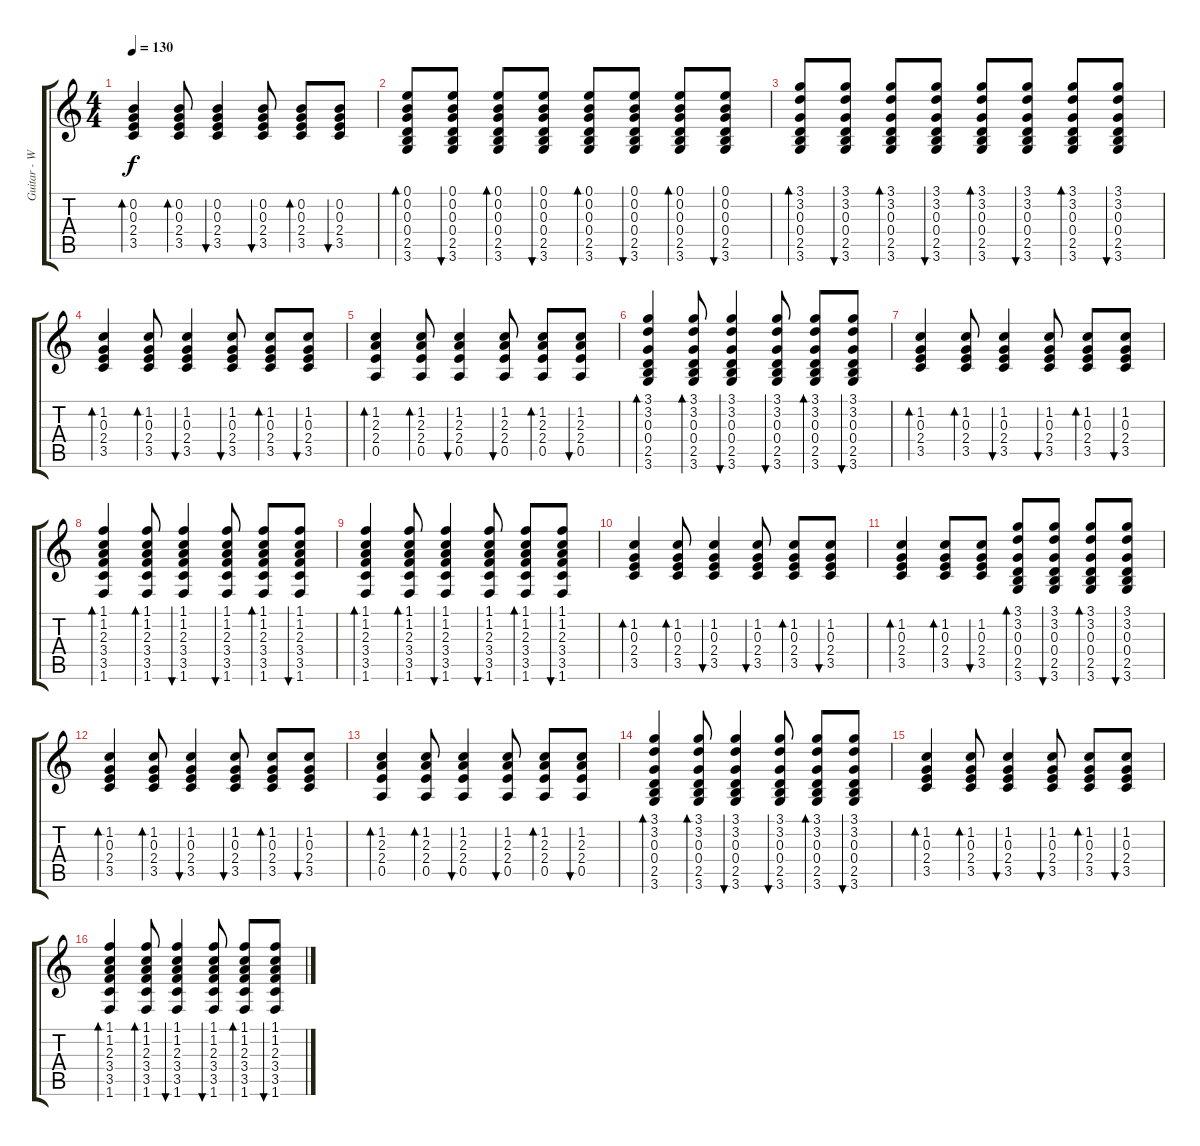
\track ("Guitar - Wayne" "Guitar - W") {instrument acousticguitarsteel}
\staff {score tabs}
\tuning (E4 B3 G3 D3 A2 E2) {hide}
\ts (4 4)
\tempo 130
\clef g2
\ks c
(0.2 0.3 2.4 3.5).4{bd 30 dy f} (0.2 0.3 2.4 3.5).8{bd 30} (0.2 0.3 2.4 3.5).4{bu 30} (0.2 0.3 2.4 3.5).8{bu 30} (0.2 0.3 2.4 3.5).8{bd 30} (0.2 0.3 2.4 3.5).8{bu 30} |
(0.1 0.2 0.3 0.4 2.5 3.6).8{bd 30} (0.1 0.2 0.3 0.4 2.5 3.6).8{bu 30} (0.1 0.2 0.3 0.4 2.5 3.6).8{bd 30} (0.1 0.2 0.3 0.4 2.5 3.6).8{bu 30} (0.1 0.2 0.3 0.4 2.5 3.6).8{bd 30} (0.1 0.2 0.3 0.4 2.5 3.6).8{bu 30} (0.1 0.2 0.3 0.4 2.5 3.6).8{bd 30} (0.1 0.2 0.3 0.4 2.5 3.6).8{bu 30} |
(3.1 3.2 0.3 0.4 2.5 3.6).8{bd 30} (3.1 3.2 0.3 0.4 2.5 3.6).8{bu 30} (3.1 3.2 0.3 0.4 2.5 3.6).8{bd 30} (3.1 3.2 0.3 0.4 2.5 3.6).8{bu 30} (3.1 3.2 0.3 0.4 2.5 3.6).8{bd 30} (3.1 3.2 0.3 0.4 2.5 3.6).8{bu 30} (3.1 3.2 0.3 0.4 2.5 3.6).8{bd 30} (3.1 3.2 0.3 0.4 2.5 3.6).8{bu 30} |
(1.2 0.3 2.4 3.5).4{bd 60} (1.2 0.3 2.4 3.5).8{bd 60} (1.2 0.3 2.4 3.5).4{bu 60} (1.2 0.3 2.4 3.5).8{bu 60} (1.2 0.3 2.4 3.5).8{bd 60} (1.2 0.3 2.4 3.5).8{bu 60} |
(1.2 2.3 2.4 0.5).4{bd 60} (1.2 2.3 2.4 0.5).8{bd 60} (1.2 2.3 2.4 0.5).4{bu 60} (1.2 2.3 2.4 0.5).8{bu 60} (1.2 2.3 2.4 0.5).8{bd 60} (1.2 2.3 2.4 0.5).8{bu 60} |
(3.1 3.2 0.3 0.4 2.5 3.6).4{bd 30} (3.1 3.2 0.3 0.4 2.5 3.6).8{bd 30} (3.1 3.2 0.3 0.4 2.5 3.6).4{bu 30} (3.1 3.2 0.3 0.4 2.5 3.6).8{bu 30} (3.1 3.2 0.3 0.4 2.5 3.6).8{bd 30} (3.1 3.2 0.3 0.4 2.5 3.6).8{bu 30} |
(1.2 0.3 2.4 3.5).4{bd 30} (1.2 0.3 2.4 3.5).8{bd 30} (1.2 0.3 2.4 3.5).4{bu 30} (1.2 0.3 2.4 3.5).8{bu 30} (1.2 0.3 2.4 3.5).8{bd 30} (1.2 0.3 2.4 3.5).8{bu 30} |
(1.1 1.2 2.3 3.4 3.5 1.6).4{bd 30} (1.1 1.2 2.3 3.4 3.5 1.6).8{bd 30} (1.1 1.2 2.3 3.4 3.5 1.6).4{bu 30} (1.1 1.2 2.3 3.4 3.5 1.6).8{bu 30} (1.1 1.2 2.3 3.4 3.5 1.6).8{bd 30} (1.1 1.2 2.3 3.4 3.5 1.6).8{bu 30} |
(1.1 1.2 2.3 3.4 3.5 1.6).4{bd 30} (1.1 1.2 2.3 3.4 3.5 1.6).8{bd 30} (1.1 1.2 2.3 3.4 3.5 1.6).4{bu 30} (1.1 1.2 2.3 3.4 3.5 1.6).8{bu 30} (1.1 1.2 2.3 3.4 3.5 1.6).8{bd 30} (1.1 1.2 2.3 3.4 3.5 1.6).8{bu 30} |
(1.2 0.3 2.4 3.5).4{bd 60} (1.2 0.3 2.4 3.5).8{bd 60} (1.2 0.3 2.4 3.5).4{bu 60} (1.2 0.3 2.4 3.5).8{bu 60} (1.2 0.3 2.4 3.5).8{bd 60} (1.2 0.3 2.4 3.5).8{bu 60} |
(1.2 0.3 2.4 3.5).4{bd 60} (1.2 0.3 2.4 3.5).8{bd 60} (1.2 0.3 2.4 3.5).8{bu 60} (3.1 3.2 0.3 0.4 2.5 3.6).8{bd 30} (3.1 3.2 0.3 0.4 2.5 3.6).8{bu 30} (3.1 3.2 0.3 0.4 2.5 3.6).8{bd 30} (3.1 3.2 0.3 0.4 2.5 3.6).8{bu 30} |
(1.2 0.3 2.4 3.5).4{bd 60} (1.2 0.3 2.4 3.5).8{bd 60} (1.2 0.3 2.4 3.5).4{bu 60} (1.2 0.3 2.4 3.5).8{bu 60} (1.2 0.3 2.4 3.5).8{bd 60} (1.2 0.3 2.4 3.5).8{bu 60} |
(1.2 2.3 2.4 0.5).4{bd 60} (1.2 2.3 2.4 0.5).8{bd 60} (1.2 2.3 2.4 0.5).4{bu 60} (1.2 2.3 2.4 0.5).8{bu 60} (1.2 2.3 2.4 0.5).8{bd 60} (1.2 2.3 2.4 0.5).8{bu 60} |
(3.1 3.2 0.3 0.4 2.5 3.6).4{bd 30} (3.1 3.2 0.3 0.4 2.5 3.6).8{bd 30} (3.1 3.2 0.3 0.4 2.5 3.6).4{bu 30} (3.1 3.2 0.3 0.4 2.5 3.6).8{bu 30} (3.1 3.2 0.3 0.4 2.5 3.6).8{bd 30} (3.1 3.2 0.3 0.4 2.5 3.6).8{bu 30} |
(1.2 0.3 2.4 3.5).4{bd 30} (1.2 0.3 2.4 3.5).8{bd 30} (1.2 0.3 2.4 3.5).4{bu 30} (1.2 0.3 2.4 3.5).8{bu 30} (1.2 0.3 2.4 3.5).8{bd 30} (1.2 0.3 2.4 3.5).8{bu 30} |
(1.1 1.2 2.3 3.4 3.5 1.6).4{bd 30} (1.1 1.2 2.3 3.4 3.5 1.6).8{bd 30} (1.1 1.2 2.3 3.4 3.5 1.6).4{bu 30} (1.1 1.2 2.3 3.4 3.5 1.6).8{bu 30} (1.1 1.2 2.3 3.4 3.5 1.6).8{bd 30} (1.1 1.2 2.3 3.4 3.5 1.6).8{bu 30}
